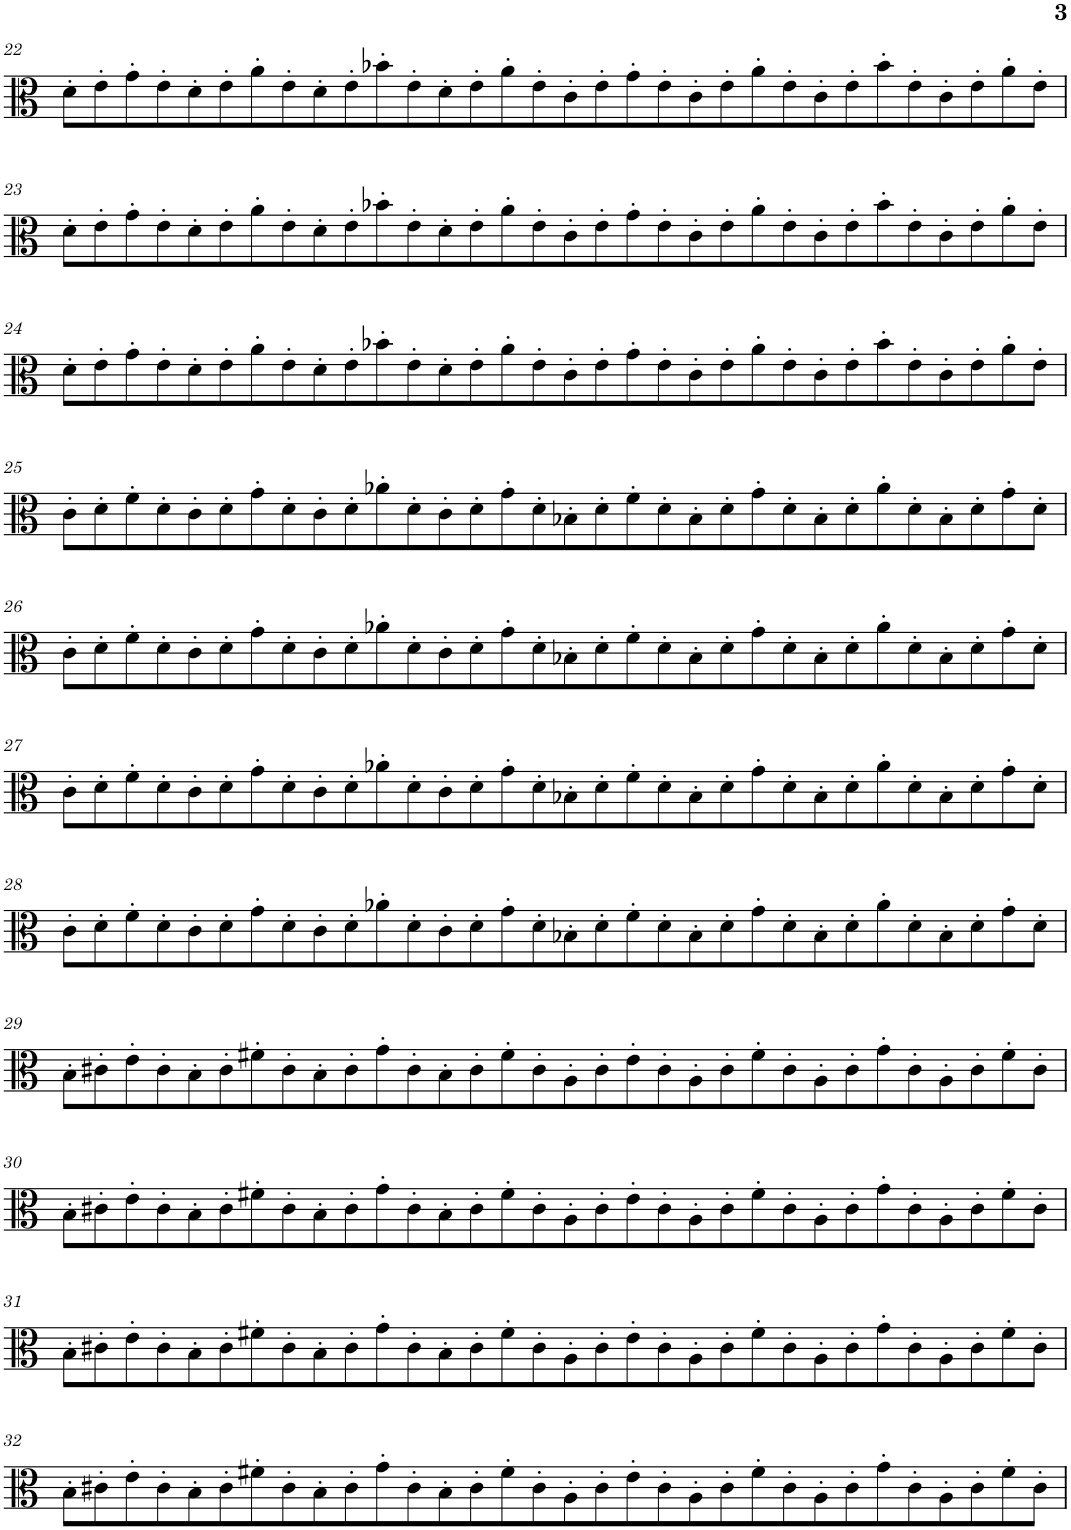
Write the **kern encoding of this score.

**kern
*part1
*staff1
*I"Viola
*I'Vla.
!!LO:PB:g=z
*clefC3
*k[]
*M16/4
=22
8d'\L
8e'\
8g'\
8e'\
8d'\
8e'\
8a'\
8e'\
8d'\
8e'\
8b-X'\
8e'\
8d'\
8e'\
8a'\
8e'\
8c'\
8e'\
8g'\
8e'\
8c'\
8e'\
8a'\
8e'\
8c'\
8e'\
8b-'\
8e'\
8c'\
8e'\
8a'\
8e'\J
!!LO:LB:g=z
=23
8d'\L
8e'\
8g'\
8e'\
8d'\
8e'\
8a'\
8e'\
8d'\
8e'\
8b-X'\
8e'\
8d'\
8e'\
8a'\
8e'\
8c'\
8e'\
8g'\
8e'\
8c'\
8e'\
8a'\
8e'\
8c'\
8e'\
8b-'\
8e'\
8c'\
8e'\
8a'\
8e'\J
!!LO:LB:g=z
=24
8d'\L
8e'\
8g'\
8e'\
8d'\
8e'\
8a'\
8e'\
8d'\
8e'\
8b-X'\
8e'\
8d'\
8e'\
8a'\
8e'\
8c'\
8e'\
8g'\
8e'\
8c'\
8e'\
8a'\
8e'\
8c'\
8e'\
8b-'\
8e'\
8c'\
8e'\
8a'\
8e'\J
!!LO:LB:g=z
=25
8c'\L
8d'\
8f'\
8d'\
8c'\
8d'\
8g'\
8d'\
8c'\
8d'\
8a-X'\
8d'\
8c'\
8d'\
8g'\
8d'\
8B-X'\
8d'\
8f'\
8d'\
8B-'\
8d'\
8g'\
8d'\
8B-'\
8d'\
8a-'\
8d'\
8B-'\
8d'\
8g'\
8d'\J
!!LO:LB:g=z
=26
8c'\L
8d'\
8f'\
8d'\
8c'\
8d'\
8g'\
8d'\
8c'\
8d'\
8a-X'\
8d'\
8c'\
8d'\
8g'\
8d'\
8B-X'\
8d'\
8f'\
8d'\
8B-'\
8d'\
8g'\
8d'\
8B-'\
8d'\
8a-'\
8d'\
8B-'\
8d'\
8g'\
8d'\J
!!LO:LB:g=z
=27
8c'\L
8d'\
8f'\
8d'\
8c'\
8d'\
8g'\
8d'\
8c'\
8d'\
8a-X'\
8d'\
8c'\
8d'\
8g'\
8d'\
8B-X'\
8d'\
8f'\
8d'\
8B-'\
8d'\
8g'\
8d'\
8B-'\
8d'\
8a-'\
8d'\
8B-'\
8d'\
8g'\
8d'\J
!!LO:LB:g=z
=28
8c'\L
8d'\
8f'\
8d'\
8c'\
8d'\
8g'\
8d'\
8c'\
8d'\
8a-X'\
8d'\
8c'\
8d'\
8g'\
8d'\
8B-X'\
8d'\
8f'\
8d'\
8B-'\
8d'\
8g'\
8d'\
8B-'\
8d'\
8a-'\
8d'\
8B-'\
8d'\
8g'\
8d'\J
!!LO:LB:g=z
=29
8B'\L
8c#X'\
8e'\
8c#'\
8B'\
8c#'\
8f#X'\
8c#'\
8B'\
8c#'\
8g'\
8c#'\
8B'\
8c#'\
8f#'\
8c#'\
8A'\
8c#'\
8e'\
8c#'\
8A'\
8c#'\
8f#'\
8c#'\
8A'\
8c#'\
8g'\
8c#'\
8A'\
8c#'\
8f#'\
8c#'\J
!!LO:LB:g=z
=30
8B'\L
8c#X'\
8e'\
8c#'\
8B'\
8c#'\
8f#X'\
8c#'\
8B'\
8c#'\
8g'\
8c#'\
8B'\
8c#'\
8f#'\
8c#'\
8A'\
8c#'\
8e'\
8c#'\
8A'\
8c#'\
8f#'\
8c#'\
8A'\
8c#'\
8g'\
8c#'\
8A'\
8c#'\
8f#'\
8c#'\J
!!LO:LB:g=z
=31
8B'\L
8c#X'\
8e'\
8c#'\
8B'\
8c#'\
8f#X'\
8c#'\
8B'\
8c#'\
8g'\
8c#'\
8B'\
8c#'\
8f#'\
8c#'\
8A'\
8c#'\
8e'\
8c#'\
8A'\
8c#'\
8f#'\
8c#'\
8A'\
8c#'\
8g'\
8c#'\
8A'\
8c#'\
8f#'\
8c#'\J
!!LO:LB:g=z
=32
8B'\L
8c#X'\
8e'\
8c#'\
8B'\
8c#'\
8f#X'\
8c#'\
8B'\
8c#'\
8g'\
8c#'\
8B'\
8c#'\
8f#'\
8c#'\
8A'\
8c#'\
8e'\
8c#'\
8A'\
8c#'\
8f#'\
8c#'\
8A'\
8c#'\
8g'\
8c#'\
8A'\
8c#'\
8f#'\
8c#'\J
=
*-
